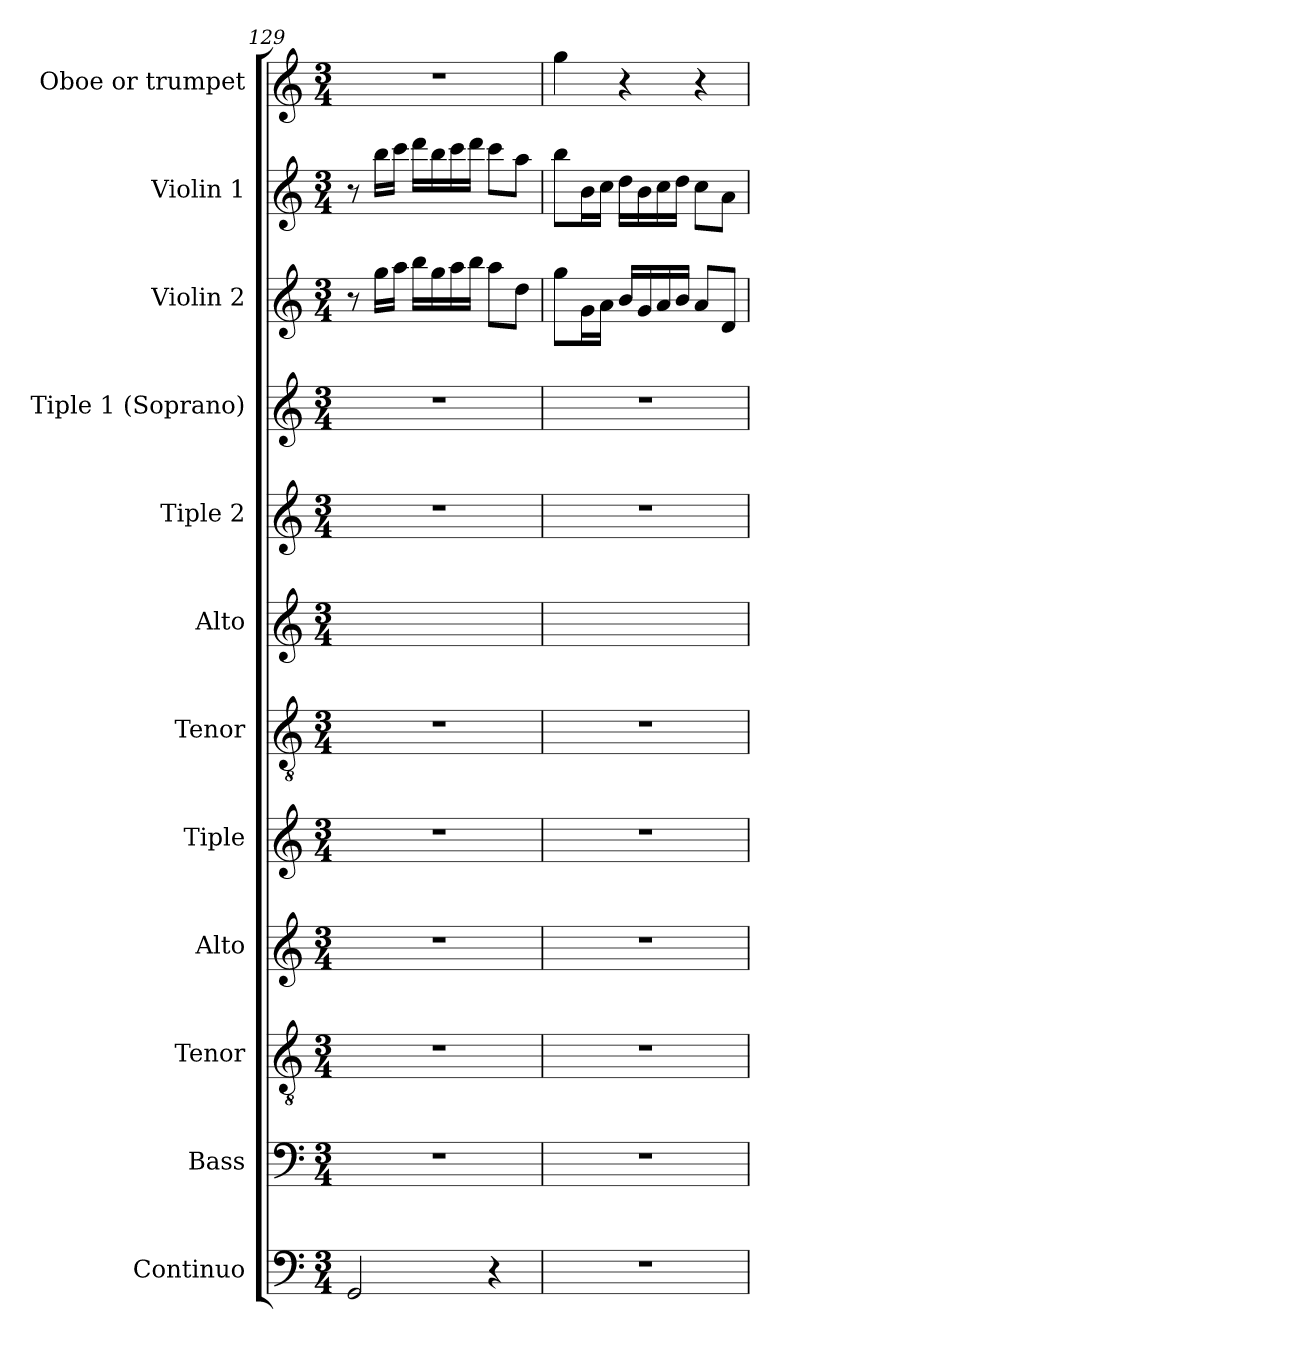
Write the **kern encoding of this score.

**kern	**kern	**kern	**kern	**kern	**kern	**kern	**kern	**kern	**kern	**kern	**kern
*part12	*part11	*part10	*part9	*part8	*part7	*part6	*part5	*part4	*part3	*part2	*part1
*staff12	*staff11	*staff10	*staff9	*staff8	*staff7	*staff6	*staff5	*staff4	*staff3	*staff2	*staff1
*I"Continuo	*I"Bass	*I"Tenor	*I"Alto	*I"Tiple	*I"Tenor	*I"Alto	*I"Tiple 2	*I"Tiple 1 (Soprano)	*I"Violin 2	*I"Violin 1	*I"Oboe or trumpet
*	*I'B.	*I'T.	*I'A.	*	*I'T.	*I'A.	*	*I'S1.	*I'Vln. 2	*I'Vln. 1	*I'Ob.
*clefF4	*clefF4	*clefGv2	*clefG2	*clefG2	*clefGv2	*clefG2	*clefG2	*clefG2	*clefG2	*clefG2	*clefG2
*	*	*ITrd7c12	*	*	*ITrd7c12	*	*	*	*	*	*
*k[]	*k[]	*k[]	*k[]	*k[]	*k[]	*k[]	*k[]	*k[]	*k[]	*k[]	*k[]
*C:	*C:	*C:	*C:	*C:	*C:	*C:	*C:	*C:	*C:	*C:	*C:
*M3/4	*M3/4	*M3/4	*M3/4	*M3/4	*M3/4	*M3/4	*M3/4	*M3/4	*M3/4	*M3/4	*M3/4
=129	=129	=129	=129	=129	=129	=129	=129	=129	=129	=129	=129
!	!LO:N:vis=1	!LO:N:vis=1	!LO:N:vis=1	!LO:N:vis=1	!LO:N:vis=1	!LO:N:vis=1	!LO:N:vis=1	!LO:N:vis=1	!	!	!LO:N:vis=1
2GGi/	2.r	2.r	2.r	2.r	2.r	2.ryy	2.r	2.r	8r	8r	2.r
.	.	.	.	.	.	.	.	.	16ggi\LL	16bbi\LL	.
.	.	.	.	.	.	.	.	.	16aai\JJ	16ccci\JJ	.
.	.	.	.	.	.	.	.	.	16bbi\LL	16dddi\LL	.
.	.	.	.	.	.	.	.	.	16ggi\	16bbi\	.
.	.	.	.	.	.	.	.	.	16aai\	16ccci\	.
.	.	.	.	.	.	.	.	.	16bbi\JJ	16dddi\JJ	.
4r	.	.	.	.	.	.	.	.	8aai\L	8ccci\L	.
.	.	.	.	.	.	.	.	.	8ddi\J	8aai\J	.
=130	=130	=130	=130	=130	=130	=130	=130	=130	=130	=130	=130
!LO:N:vis=1	!LO:N:vis=1	!LO:N:vis=1	!LO:N:vis=1	!LO:N:vis=1	!LO:N:vis=1	!LO:N:vis=1	!LO:N:vis=1	!LO:N:vis=1	!	!	!
2.r	2.r	2.r	2.r	2.r	2.r	2.ryy	2.r	2.r	8ggi\L	8bbi\L	4ggi\
.	.	.	.	.	.	.	.	.	16gi\L	16bi\L	.
.	.	.	.	.	.	.	.	.	16ai\JJ	16cci\JJ	.
.	.	.	.	.	.	.	.	.	16bi/LL	16ddi\LL	4r
.	.	.	.	.	.	.	.	.	16gi/	16bi\	.
.	.	.	.	.	.	.	.	.	16ai/	16cci\	.
.	.	.	.	.	.	.	.	.	16bi/JJ	16ddi\JJ	.
.	.	.	.	.	.	.	.	.	8ai/L	8cci\L	4r
.	.	.	.	.	.	.	.	.	8di/J	8ai\J	.
=	=	=	=	=	=	=	=	=	=	=	=
*-	*-	*-	*-	*-	*-	*-	*-	*-	*-	*-	*-
